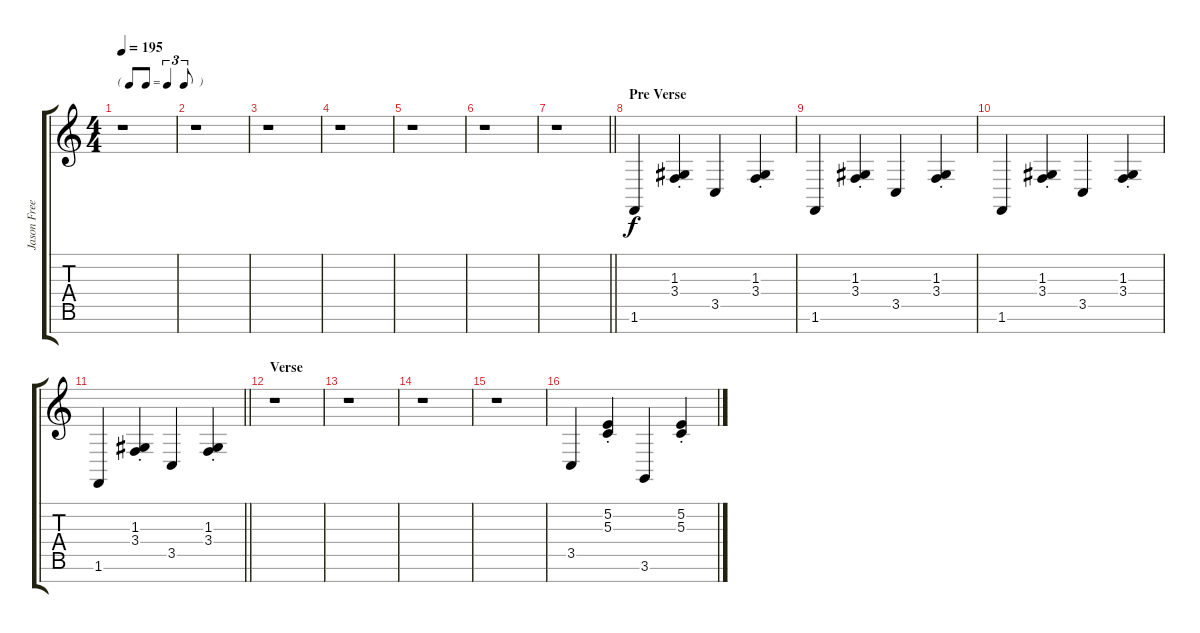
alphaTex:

\track ("Jason Freese" "Jason Free") {instrument brightacousticpiano}
\staff {score tabs}
\tuning (E4 B3 G3 D3 A2 E2 B1) {hide}
\ts (4 4)
\tf triplet8th
\tempo 195
\clef g2
\ks c
r.1{dy f} |
r.1 |
r.1 |
r.1 |
r.1 |
r.1 |
\barLineRight lightlight
r.1 |
\section ("" "Pre Verse")
1.6.4 (1.3{st} 3.4{st}).4 3.5.4 (1.3{st} 3.4{st}).4 |
1.6.4 (1.3{st} 3.4{st}).4 3.5.4 (1.3{st} 3.4{st}).4 |
1.6.4 (1.3{st} 3.4{st}).4 3.5.4 (1.3{st} 3.4{st}).4 |
\barLineRight lightlight
1.6.4 (1.3{st} 3.4{st}).4 3.5.4 (1.3{st} 3.4{st}).4 |
\section ("" "Verse")
r.1 |
r.1 |
r.1 |
r.1 |
3.5.4 (5.2{st} 5.3{st}).4 3.6.4 (5.2{st} 5.3{st}).4
